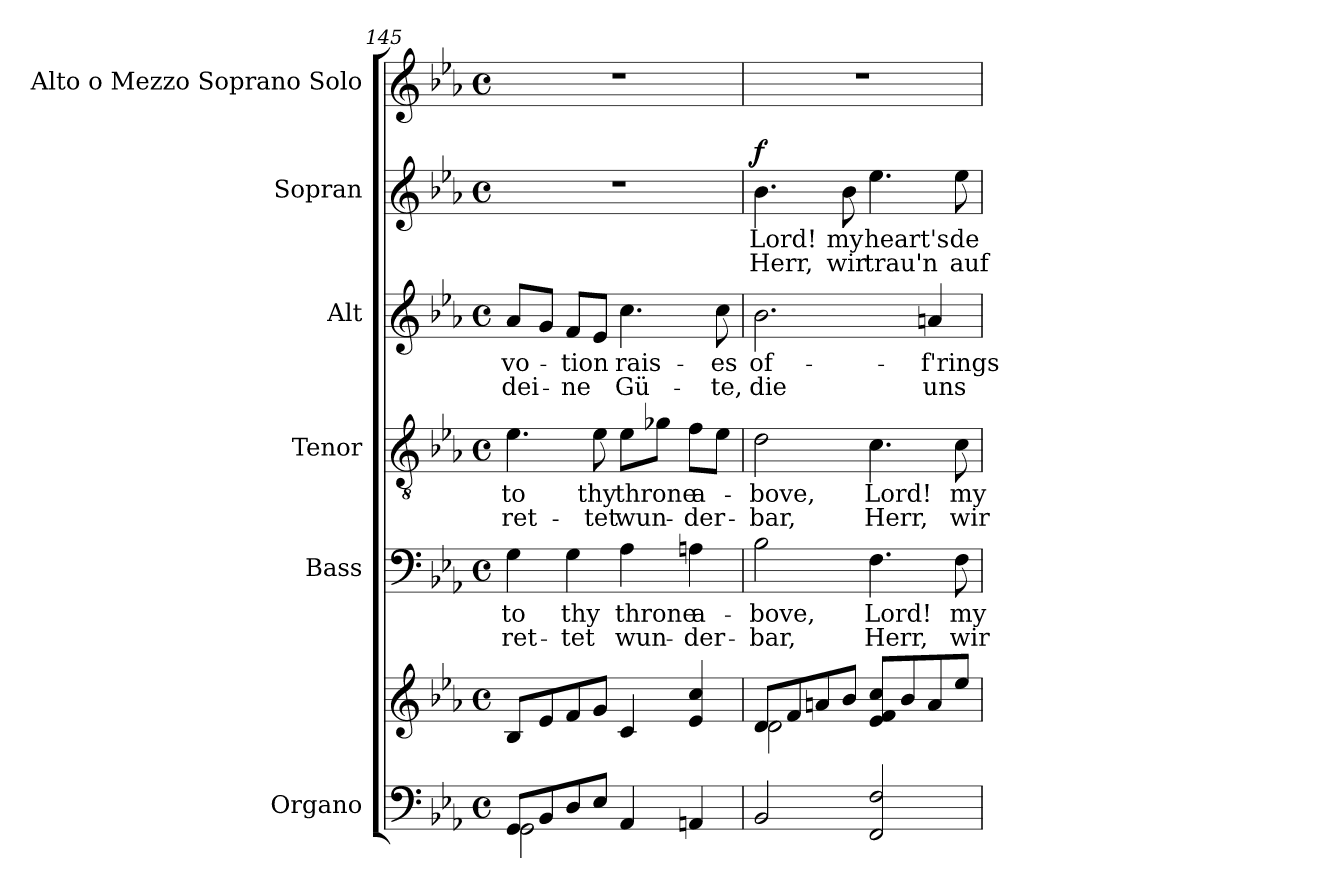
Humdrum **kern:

**kern	**kern	**kern	**text	**text	**kern	**text	**text	**kern	**text	**text	**kern	**text	**text	**dynam	**kern
*part6	*part6	*part5	*part5	*part5	*part4	*part4	*part4	*part3	*part3	*part3	*part2	*part2	*part2	*part2	*part1
*staff7	*staff6	*staff5	*staff5	*staff5	*staff4	*staff4	*staff4	*staff3	*staff3	*staff3	*staff2	*staff2	*staff2	*staff2	*staff1
*I"Organo	*	*I"Bass	*	*	*I"Tenor	*	*	*I"Alt	*	*	*I"Sopran	*	*	*	*I"Alto o Mezzo Soprano Solo
*	*	*I'B	*	*	*I'T	*	*	*I'A	*	*	*I'S	*	*	*	*I'S o l o
!!LO:PB:g=z
*clefF4	*clefG2	*clefF4	*	*	*clefGv2	*	*	*clefG2	*	*	*clefG2	*	*	*	*clefG2
*k[b-e-a-]	*k[b-e-a-]	*k[b-e-a-]	*	*	*k[b-e-a-]	*	*	*k[b-e-a-]	*	*	*k[b-e-a-]	*	*	*	*k[b-e-a-]
*M4/4	*M4/4	*M4/4	*	*	*M4/4	*	*	*M4/4	*	*	*M4/4	*	*	*	*M4/4
*met(c)	*met(c)	*met(c)	*	*	*met(c)	*	*	*met(c)	*	*	*met(c)	*	*	*	*met(c)
=145	=145	=145	=145	=145	=145	=145	=145	=145	=145	=145	=145	=145	=145	=145	=145
*^	*	*	*	*	*	*	*	*	*	*	*	*	*	*	*
!	!	!	!	!LO:LY:b	!LO:LY:b	!	!LO:LY:b	!LO:LY:b	!	!LO:LY:b	!LO:LY:b	!	!	!	!	!
8GG/L	2GG\	8B-/L	4G\	to	ret-	4.e-\	to	ret-	8a-/L	-vo-	dei-	1r	.	.	.	1r
8BB-/	.	8e-/	.	.	.	.	.	.	8g/J	.	.	.	.	.	.	.
!	!	!	!	!LO:LY:b	!LO:LY:b	!	!	!	!	!LO:LY:b	!LO:LY:b	!	!	!	!	!
8D/	.	8f/	4G\	thy	-tet	.	.	.	8f/L	-tion	-ne	.	.	.	.	.
!	!	!	!	!	!	!	!LO:LY:b	!LO:LY:b	!	!	!	!	!	!	!	!
8E-/J	.	8g/J	.	.	.	8e-\	thy	-tet	8e-/J	.	.	.	.	.	.	.
!	!	!	!	!LO:LY:b	!LO:LY:b	!	!LO:LY:b	!LO:LY:b	!	!LO:LY:b	!LO:LY:b	!	!	!	!	!
4AA-/	2rGGyy	4c/	4A-\	throne	wun-	8e-\L	throne	wun-	4.cc\	rais-	Gü-	.	.	.	.	.
.	.	.	.	.	.	8g-X\J	.	.	.	.	.	.	.	.	.	.
!	!	!	!	!LO:LY:b	!LO:LY:b	!	!LO:LY:b	!LO:LY:b	!	!	!	!	!	!	!	!
4AAn/	.	4e-/ 4cc/	4An\	a-	-der-	8f\L	a-	-der-	.	.	.	.	.	.	.	.
!	!	!	!	!	!	!	!	!	!	!LO:LY:b	!LO:LY:b	!	!	!	!	!
.	.	.	.	.	.	8e-\J	.	.	8cc\	-es	-te,	.	.	.	.	.
*v	*v	*	*	*	*	*	*	*	*	*	*	*	*	*	*	*
=146	=146	=146	=146	=146	=146	=146	=146	=146	=146	=146	=146	=146	=146	=146	=146
*	*^	*	*	*	*	*	*	*	*	*	*	*	*	*	*
!	!	!	!	!LO:LY:b	!LO:LY:b	!	!LO:LY:b	!LO:LY:b	!	!LO:LY:b	!LO:LY:b	!	!LO:LY:b	!LO:LY:b	!LO:DY:b	!
2BB-/	8d/L	2d\	2B-\	-bove,	-bar,	2d\	-bove,	-bar,	2.b-\	of-	die	4.b-\	Lord!	Herr,	f	1r
.	8f/	.	.	.	.	.	.	.	.	.	.	.	.	.	.	.
.	8an/	.	.	.	.	.	.	.	.	.	.	.	.	.	.	.
!	!	!	!	!	!	!	!	!	!	!	!	!	!LO:LY:b	!LO:LY:b	!	!
.	8b-/J	.	.	.	.	.	.	.	.	.	.	8b-\	my	wir	.	.
!	!	!	!	!LO:LY:b	!LO:LY:b	!	!LO:LY:b	!LO:LY:b	!	!	!	!	!LO:LY:b	!LO:LY:b	!	!
2FF/ 2F/	8e-/ 8f/ 8cc/L	2ryy	4.F\	Lord!	Herr,	4.c\	Lord!	Herr,	.	.	.	4.ee-\	heart's	trau'n	.	.
.	8b-/	.	.	.	.	.	.	.	.	.	.	.	.	.	.	.
!	!	!	!	!	!	!	!	!	!	!LO:LY:b	!LO:LY:b	!	!	!	!	!
.	8a/	.	.	.	.	.	.	.	4an/	-f'rings	uns	.	.	.	.	.
!	!	!	!	!LO:LY:b	!LO:LY:b	!	!LO:LY:b	!LO:LY:b	!	!	!	!	!LO:LY:b	!LO:LY:b	!	!
.	8ee-/J	.	8F\	my	wir	8c\	my	wir	.	.	.	8ee-\	de-	auf	.	.
*	*v	*v	*	*	*	*	*	*	*	*	*	*	*	*	*	*
=	=	=	=	=	=	=	=	=	=	=	=	=	=	=	=
*-	*-	*-	*-	*-	*-	*-	*-	*-	*-	*-	*-	*-	*-	*-	*-
